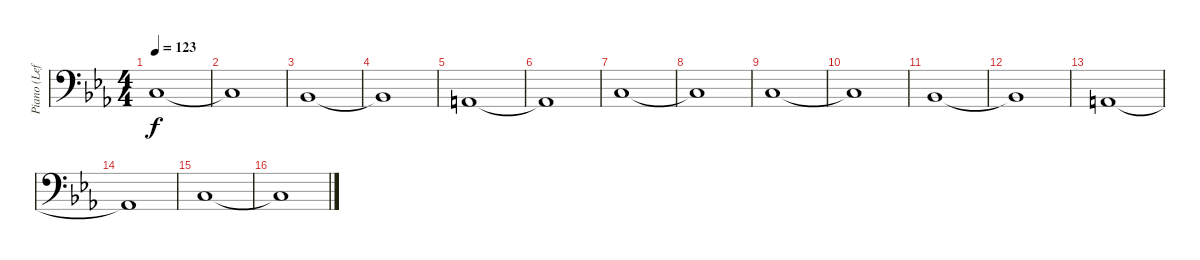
\track ("Piano (Left Hand)" "Piano (Lef") {instrument acousticgrandpiano}
\staff {score}
\tuning (C3 G2 D2 A1 E1 B0) {hide}
\ts (4 4)
\tempo 123
\clef f4
\ks cminor
0.1.1{dy f instrument acousticgrandpiano} |
0.1{t}.1 |
3.2.1 |
3.2{t}.1 |
2.2.1 |
2.2{t}.1 |
0.1.1 |
0.1{t}.1 |
0.1.1 |
0.1{t}.1 |
3.2.1 |
3.2{t}.1 |
2.2.1 |
2.2{t}.1 |
0.1.1 |
0.1{t}.1
